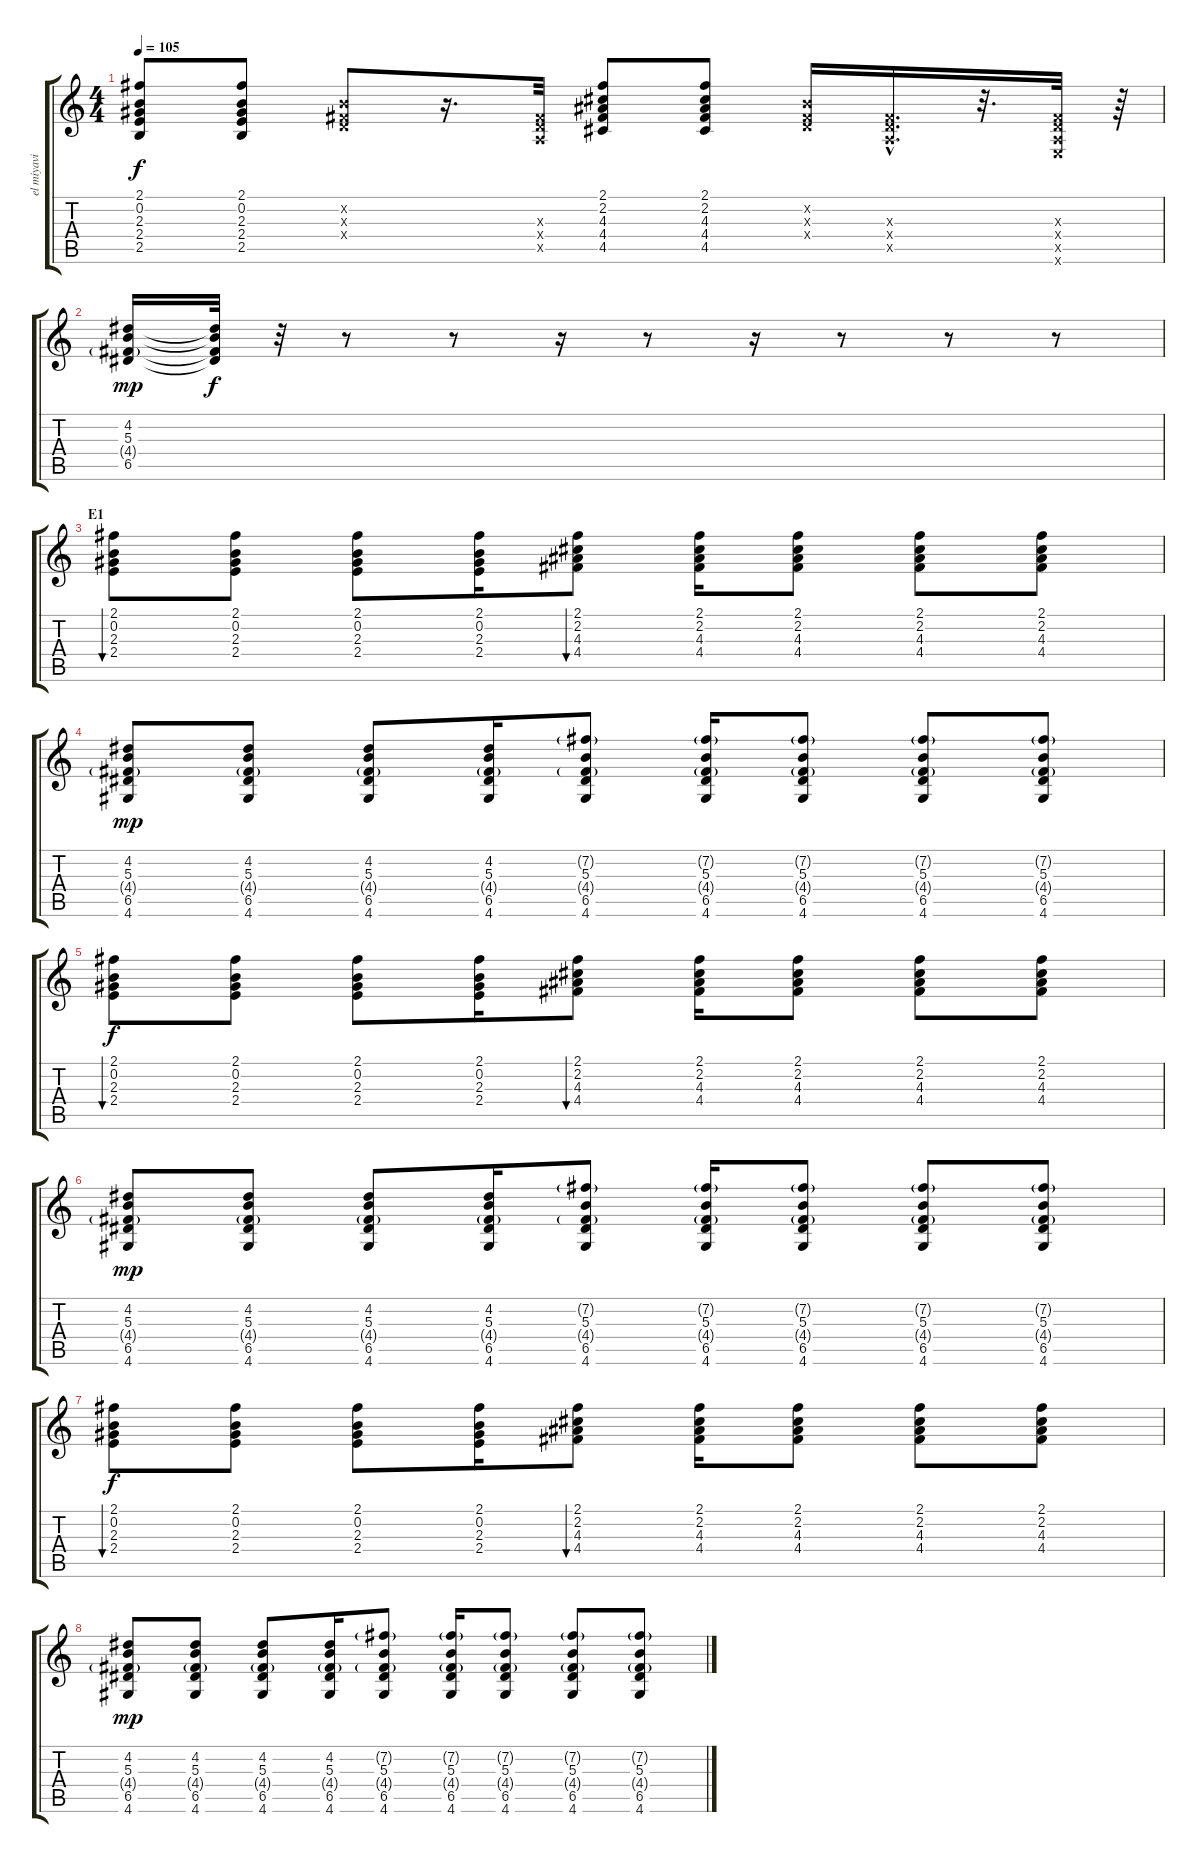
\track ("el miyavi d la pantalla wevo xD" "el miyavi ") {instrument acousticguitarsteel}
\staff {score tabs}
\tuning (E4 B3 Gb3 D3 A2 E2) {hide}
\ts (4 4)
\tempo 105
\clef g2
\ks c
(2.1 0.2 2.3 2.4 2.5).8{dy f} (2.1 0.2 2.3 2.4 2.5).8 (0.2{x} 0.3{x} 0.4{x}).8 r.16{d} (0.3{x} 0.4{x} 0.5{x}).32 (2.1 2.2 4.3 4.4 4.5).8 (2.1 2.2 4.3 4.4 4.5).8 (0.2{x} 0.3{x} 0.4{x}).16 (0.3{hac x} 0.4{hac x} 0.5{hac x}).16{d} r.32{d} (0.3{x} 0.4{x} 0.5{x} 0.6{x}).32 r.64 |
(4.2 5.3 4.4{g} 6.5).16{dy mp} (4.2{t} 5.3{t} 4.4{t} 6.5{t}).32{dy f} r.32 r.8 r.8 r.16 r.8 r.16 r.8 r.8 r.8 |
\section ("" "E1")
(2.1 0.2 2.3 2.4).8{bu 30} (2.1 0.2 2.3 2.4).8 (2.1 0.2 2.3 2.4).8 (2.1 0.2 2.3 2.4).16 (2.1 2.2 4.3 4.4).8{bu 30} (2.1 2.2 4.3 4.4).16 (2.1 2.2 4.3 4.4).8 (2.1 2.2 4.3 4.4).8 (2.1 2.2 4.3 4.4).8 |
(4.2 5.3 4.4{g} 6.5 4.6).8{dy mp} (4.2 5.3 4.4{g} 6.5 4.6).8 (4.2 5.3 4.4{g} 6.5 4.6).8 (4.2 5.3 4.4{g} 6.5 4.6).16 (7.2{g} 5.3 4.4{g} 6.5 4.6).8 (7.2{g} 5.3 4.4{g} 6.5 4.6).16 (7.2{g} 5.3 4.4{g} 6.5 4.6).8 (7.2{g} 5.3 4.4{g} 6.5 4.6).8 (7.2{g} 5.3 4.4{g} 6.5 4.6).8 |
(2.1 0.2 2.3 2.4).8{bu 30 dy f} (2.1 0.2 2.3 2.4).8 (2.1 0.2 2.3 2.4).8 (2.1 0.2 2.3 2.4).16 (2.1 2.2 4.3 4.4).8{bu 30} (2.1 2.2 4.3 4.4).16 (2.1 2.2 4.3 4.4).8 (2.1 2.2 4.3 4.4).8 (2.1 2.2 4.3 4.4).8 |
(4.2 5.3 4.4{g} 6.5 4.6).8{dy mp} (4.2 5.3 4.4{g} 6.5 4.6).8 (4.2 5.3 4.4{g} 6.5 4.6).8 (4.2 5.3 4.4{g} 6.5 4.6).16 (7.2{g} 5.3 4.4{g} 6.5 4.6).8 (7.2{g} 5.3 4.4{g} 6.5 4.6).16 (7.2{g} 5.3 4.4{g} 6.5 4.6).8 (7.2{g} 5.3 4.4{g} 6.5 4.6).8 (7.2{g} 5.3 4.4{g} 6.5 4.6).8 |
(2.1 0.2 2.3 2.4).8{bu 30 dy f} (2.1 0.2 2.3 2.4).8 (2.1 0.2 2.3 2.4).8 (2.1 0.2 2.3 2.4).16 (2.1 2.2 4.3 4.4).8{bu 30} (2.1 2.2 4.3 4.4).16 (2.1 2.2 4.3 4.4).8 (2.1 2.2 4.3 4.4).8 (2.1 2.2 4.3 4.4).8 |
(4.2 5.3 4.4{g} 6.5 4.6).8{dy mp} (4.2 5.3 4.4{g} 6.5 4.6).8 (4.2 5.3 4.4{g} 6.5 4.6).8 (4.2 5.3 4.4{g} 6.5 4.6).16 (7.2{g} 5.3 4.4{g} 6.5 4.6).8 (7.2{g} 5.3 4.4{g} 6.5 4.6).16 (7.2{g} 5.3 4.4{g} 6.5 4.6).8 (7.2{g} 5.3 4.4{g} 6.5 4.6).8 (7.2{g} 5.3 4.4{g} 6.5 4.6).8
